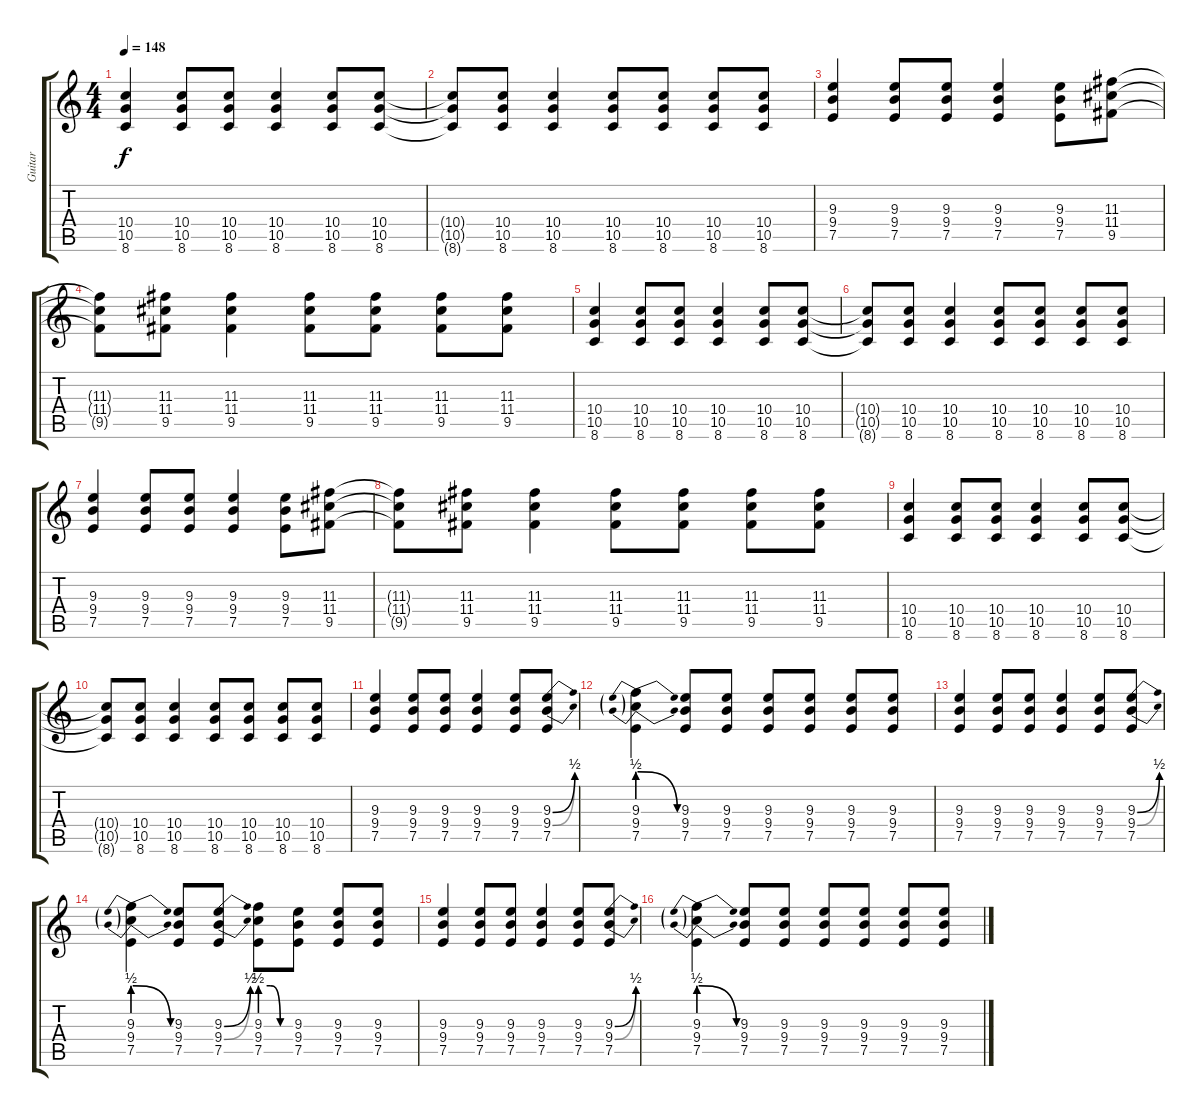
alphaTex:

\track ("Guitar" "Guitar") {instrument distortionguitar}
\staff {score tabs}
\tuning (E4 B3 G3 D3 A2 E2) {hide}
\ts (4 4)
\tempo 148
\clef g2
\ks c
(10.4 10.5 8.6).4{dy f} (10.4 10.5 8.6).8 (10.4 10.5 8.6).8 (10.4 10.5 8.6).4 (10.4 10.5 8.6).8 (10.4 10.5 8.6).8 |
(10.4{t} 10.5{t} 8.6{t}).8 (10.4 10.5 8.6).8 (10.4 10.5 8.6).4 (10.4 10.5 8.6).8 (10.4 10.5 8.6).8 (10.4 10.5 8.6).8 (10.4 10.5 8.6).8 |
(9.3 9.4 7.5).4 (9.3 9.4 7.5).8 (9.3 9.4 7.5).8 (9.3 9.4 7.5).4 (9.3 9.4 7.5).8 (11.3 11.4 9.5).8 |
(11.3{t} 11.4{t} 9.5{t}).8 (11.3 11.4 9.5).8 (11.3 11.4 9.5).4 (11.3 11.4 9.5).8 (11.3 11.4 9.5).8 (11.3 11.4 9.5).8 (11.3 11.4 9.5).8 |
(10.4 10.5 8.6).4 (10.4 10.5 8.6).8 (10.4 10.5 8.6).8 (10.4 10.5 8.6).4 (10.4 10.5 8.6).8 (10.4 10.5 8.6).8 |
(10.4{t} 10.5{t} 8.6{t}).8 (10.4 10.5 8.6).8 (10.4 10.5 8.6).4 (10.4 10.5 8.6).8 (10.4 10.5 8.6).8 (10.4 10.5 8.6).8 (10.4 10.5 8.6).8 |
(9.3 9.4 7.5).4 (9.3 9.4 7.5).8 (9.3 9.4 7.5).8 (9.3 9.4 7.5).4 (9.3 9.4 7.5).8 (11.3 11.4 9.5).8 |
(11.3{t} 11.4{t} 9.5{t}).8 (11.3 11.4 9.5).8 (11.3 11.4 9.5).4 (11.3 11.4 9.5).8 (11.3 11.4 9.5).8 (11.3 11.4 9.5).8 (11.3 11.4 9.5).8 |
(10.4 10.5 8.6).4 (10.4 10.5 8.6).8 (10.4 10.5 8.6).8 (10.4 10.5 8.6).4 (10.4 10.5 8.6).8 (10.4 10.5 8.6).8 |
(10.4{t} 10.5{t} 8.6{t}).8 (10.4 10.5 8.6).8 (10.4 10.5 8.6).4 (10.4 10.5 8.6).8 (10.4 10.5 8.6).8 (10.4 10.5 8.6).8 (10.4 10.5 8.6).8 |
(9.3 9.4 7.5).4 (9.3 9.4 7.5).8 (9.3 9.4 7.5).8 (9.3 9.4 7.5).4 (9.3 9.4 7.5).8 (9.3{be (bend 0 0 60 2)} 9.4{be (bend 0 0 60 2)} 7.5).8 |
(9.3{be (prebendrelease 0 2 60 0)} 9.4{be (prebendrelease 0 2 60 0)} 7.5).4 (9.3 9.4 7.5).8 (9.3 9.4 7.5).8 (9.3 9.4 7.5).8 (9.3 9.4 7.5).8 (9.3 9.4 7.5).8 (9.3 9.4 7.5).8 |
(9.3 9.4 7.5).4 (9.3 9.4 7.5).8 (9.3 9.4 7.5).8 (9.3 9.4 7.5).4 (9.3 9.4 7.5).8 (9.3{be (bend 0 0 60 2)} 9.4{be (bend 0 0 60 2)} 7.5).8 |
(9.3{be (prebendrelease 0 2 60 0)} 9.4{be (prebendrelease 0 2 60 0)} 7.5).4 (9.3 9.4 7.5).8 (9.3{be (bend 0 0 60 2)} 9.4{be (bend 0 0 60 2)} 7.5).8 (9.3{be (custom 0 2 20 2 40 0 60 0)} 9.4{be (custom 0 2 20 2 40 0 60 0)} 7.5).8 (9.3 9.4 7.5).8 (9.3 9.4 7.5).8 (9.3 9.4 7.5).8 |
(9.3 9.4 7.5).4 (9.3 9.4 7.5).8 (9.3 9.4 7.5).8 (9.3 9.4 7.5).4 (9.3 9.4 7.5).8 (9.3{be (bend 0 0 60 2)} 9.4{be (bend 0 0 60 2)} 7.5).8 |
(9.3{be (prebendrelease 0 2 60 0)} 9.4{be (prebendrelease 0 2 60 0)} 7.5).4 (9.3 9.4 7.5).8 (9.3 9.4 7.5).8 (9.3 9.4 7.5).8 (9.3 9.4 7.5).8 (9.3 9.4 7.5).8 (9.3 9.4 7.5).8
